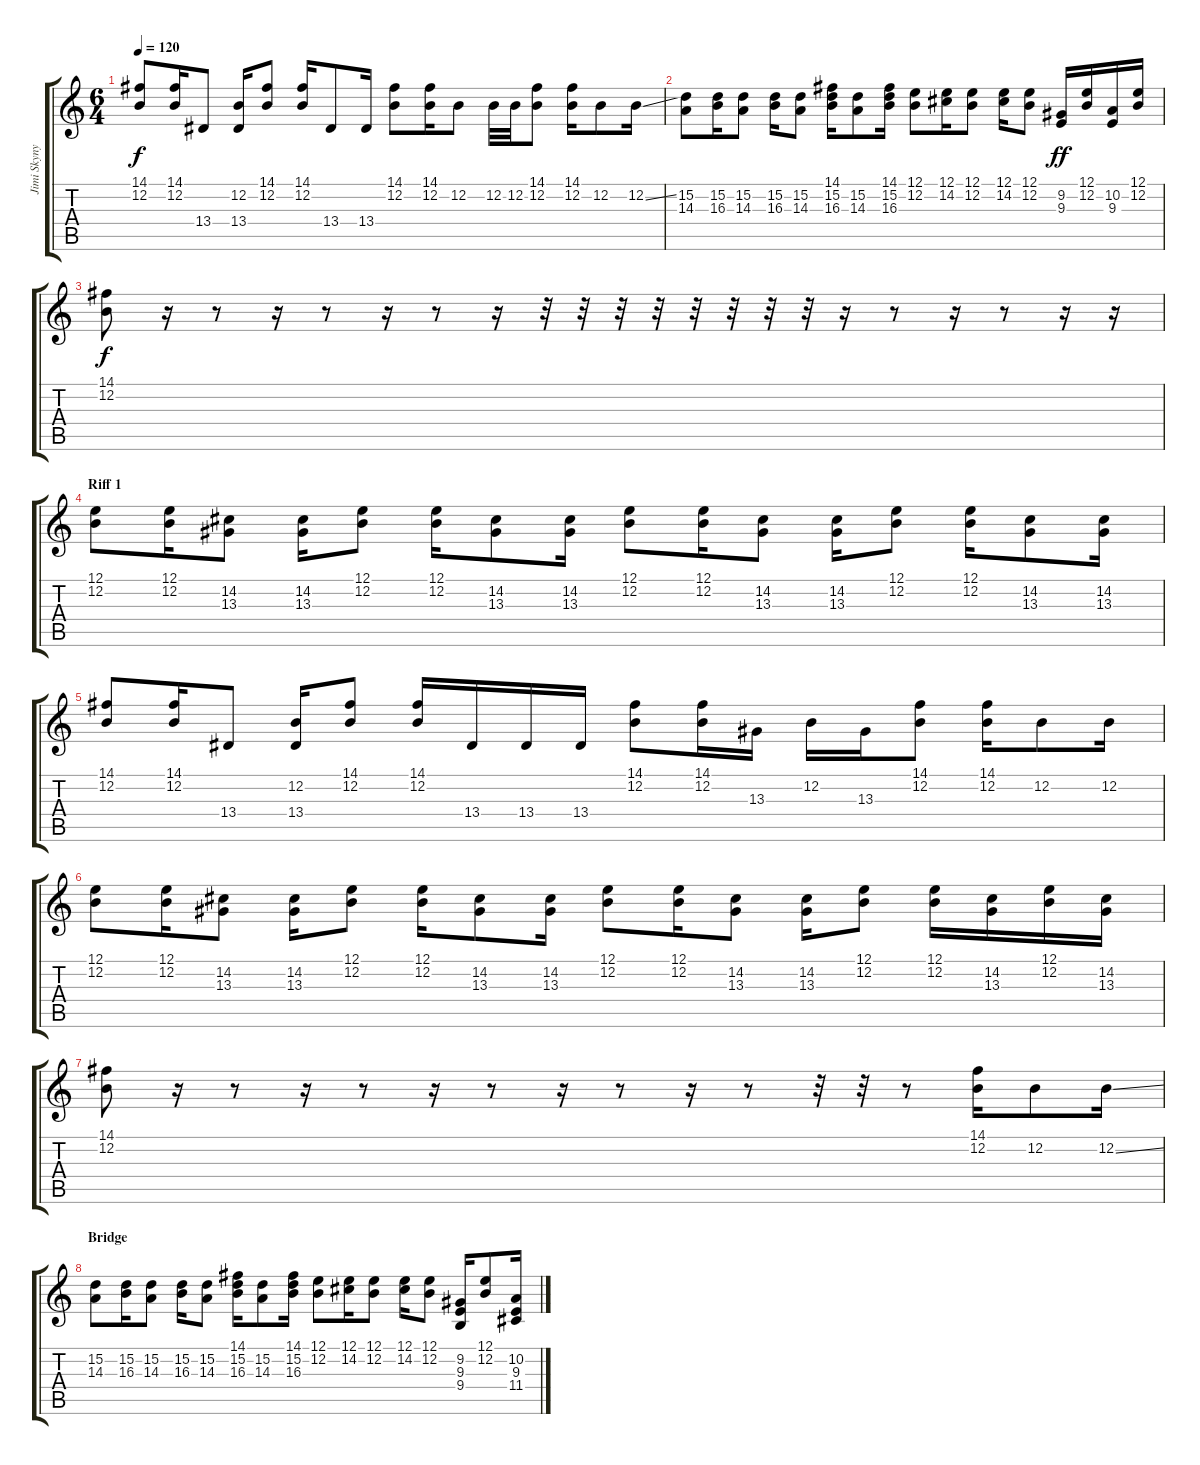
\track ("Jimi Skynyrd" "Jimi Skyny") {instrument electricgrandpiano}
\staff {score tabs}
\tuning (E4 B3 G3 D3 A2 E2) {hide}
\ts (6 4)
\tempo 120
\clef g2
\ks c
(14.1 12.2).8{dy f} (14.1 12.2).16 13.4.8 (12.2 13.4).16 (14.1 12.2).8 (14.1 12.2).16 13.4.8 13.4.16 (14.1 12.2).8 (14.1 12.2).16 12.2.8 12.2.32 12.2.32 (14.1 12.2).8 (14.1 12.2).16 12.2.8 12.2{ss}.16 |
(15.2 14.3).8 (15.2 16.3).16 (15.2 14.3).8 (15.2 16.3).16 (15.2 14.3).8 (14.1 15.2 16.3).16 (15.2 14.3).8 (14.1 15.2 16.3).16 (12.1 12.2).8 (12.1 14.2).16 (12.1 12.2).8 (12.1 14.2).16 (12.1 12.2).8 (9.2 9.3).16{dy ff} (12.1 12.2).16 (10.2 9.3).16 (12.1 12.2).16 |
(14.1 12.2).8{dy f} r.16 r.8 r.16 r.8 r.16 r.8 r.16 r.32 r.32 r.32 r.32 r.32 r.32 r.32 r.32 r.16 r.8 r.16 r.8 r.16 r.16 |
\section ("" "Riff 1")
(12.1 12.2).8 (12.1 12.2).16 (14.2 13.3).8 (14.2 13.3).16 (12.1 12.2).8 (12.1 12.2).16 (14.2 13.3).8 (14.2 13.3).16 (12.1 12.2).8 (12.1 12.2).16 (14.2 13.3).8 (14.2 13.3).16 (12.1 12.2).8 (12.1 12.2).16 (14.2 13.3).8 (14.2 13.3).16 |
(14.1 12.2).8 (14.1 12.2).16 13.4.8 (12.2 13.4).16 (14.1 12.2).8 (14.1 12.2).16 13.4.16 13.4.16 13.4.16 (14.1 12.2).8 (14.1 12.2).16 13.3.16 12.2.16 13.3.16 (14.1 12.2).8 (14.1 12.2).16 12.2.8 12.2.16 |
(12.1 12.2).8 (12.1 12.2).16 (14.2 13.3).8 (14.2 13.3).16 (12.1 12.2).8 (12.1 12.2).16 (14.2 13.3).8 (14.2 13.3).16 (12.1 12.2).8 (12.1 12.2).16 (14.2 13.3).8 (14.2 13.3).16 (12.1 12.2).8 (12.1 12.2).16 (14.2 13.3).16 (12.1 12.2).16 (14.2 13.3).16 |
(14.1 12.2).8 r.16 r.8 r.16 r.8 r.16 r.8 r.16 r.8 r.16 r.8 r.32 r.32 r.8 (14.1 12.2).16 12.2.8 12.2{ss}.16 |
\section ("" "Bridge")
(15.2 14.3).8 (15.2 16.3).16 (15.2 14.3).8 (15.2 16.3).16 (15.2 14.3).8 (14.1 15.2 16.3).16 (15.2 14.3).8 (14.1 15.2 16.3).16 (12.1 12.2).8 (12.1 14.2).16 (12.1 12.2).8 (12.1 14.2).16 (12.1 12.2).8 (9.2 9.3 9.4).16 (12.1 12.2).8 (10.2 9.3 11.4).16
